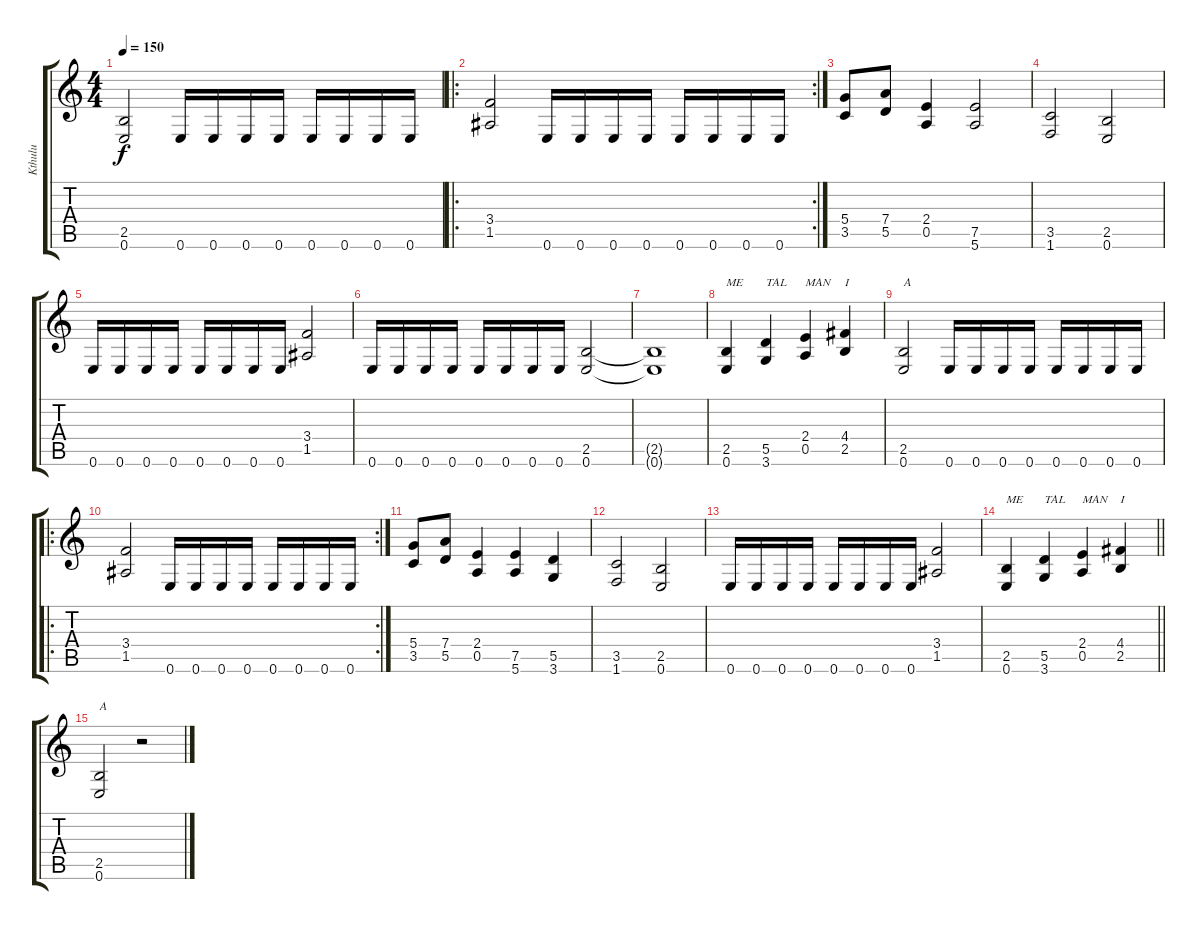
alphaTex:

\track ("Kthulu" "Kthulu") {instrument distortionguitar}
\staff {score tabs}
\tuning (E4 B3 G3 D3 A2 E2) {hide}
\ts (4 4)
\tempo 150
\clef g2
\ks c
(2.5 0.6).2{dy f} 0.6.16 0.6.16 0.6.16 0.6.16 0.6.16 0.6.16 0.6.16 0.6.16 |
\ro
\rc 2
(3.4 1.5).2 0.6.16 0.6.16 0.6.16 0.6.16 0.6.16 0.6.16 0.6.16 0.6.16 |
(5.4 3.5).8 (7.4 5.5).8 (2.4 0.5).4 (7.5 5.6).2 |
(3.5 1.6).2 (2.5 0.6).2 |
0.6.16 0.6.16 0.6.16 0.6.16 0.6.16 0.6.16 0.6.16 0.6.16 (3.4 1.5).2 |
0.6.16 0.6.16 0.6.16 0.6.16 0.6.16 0.6.16 0.6.16 0.6.16 (2.5 0.6).2 |
(2.5{t} 0.6{t}).1 |
(2.5 0.6).4{txt "ME"} (5.5 3.6).4{txt "TAL"} (2.4 0.5).4{txt "MAN"} (4.4 2.5).4{txt "I"} |
(2.5 0.6).2{txt "A"} 0.6.16 0.6.16 0.6.16 0.6.16 0.6.16 0.6.16 0.6.16 0.6.16 |
\ro
\rc 2
(3.4 1.5).2 0.6.16 0.6.16 0.6.16 0.6.16 0.6.16 0.6.16 0.6.16 0.6.16 |
(5.4 3.5).8 (7.4 5.5).8 (2.4 0.5).4 (7.5 5.6).4 (5.5 3.6).4 |
(3.5 1.6).2 (2.5 0.6).2 |
0.6.16 0.6.16 0.6.16 0.6.16 0.6.16 0.6.16 0.6.16 0.6.16 (3.4 1.5).2 |
\barLineRight lightlight
(2.5 0.6).4{txt "ME"} (5.5 3.6).4{txt "TAL"} (2.4 0.5).4{txt "MAN"} (4.4 2.5).4{txt "I"} |
(2.5 0.6).2{txt "A"} r.2
